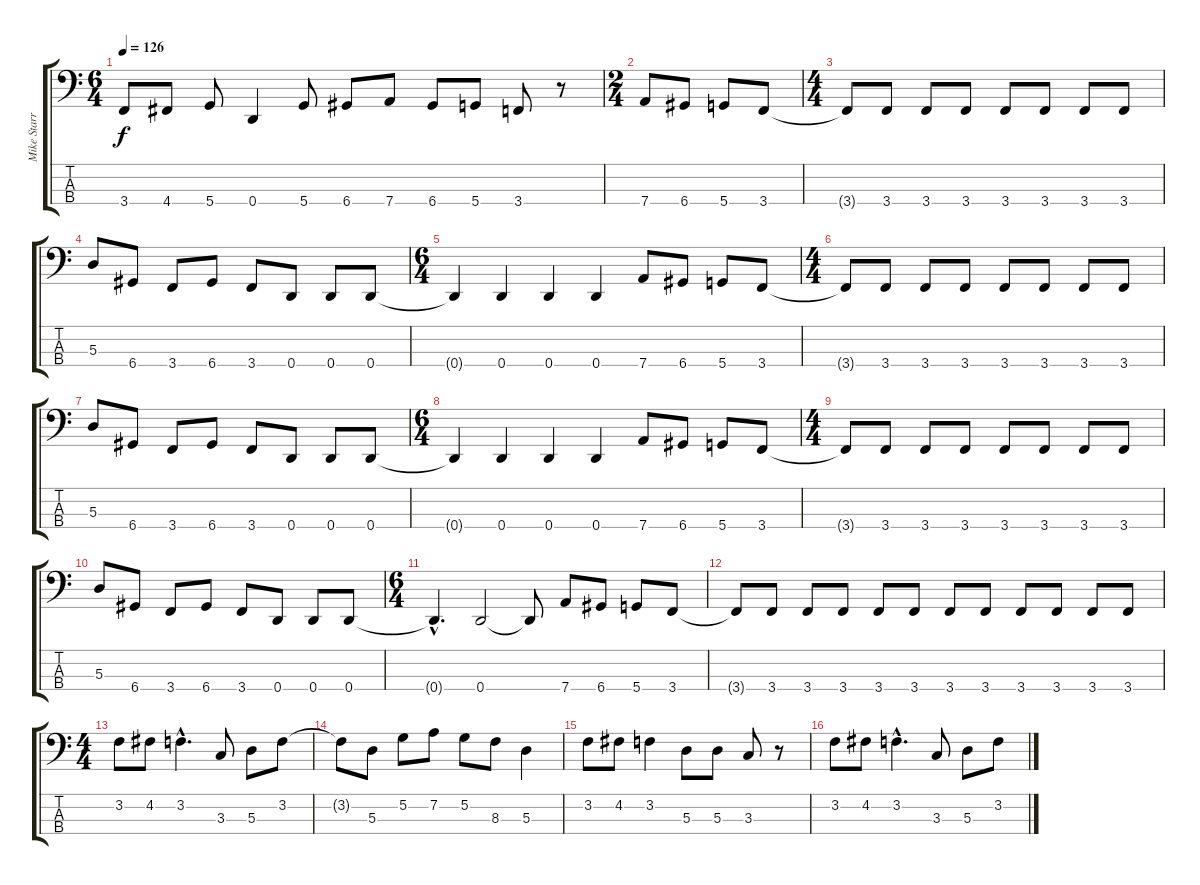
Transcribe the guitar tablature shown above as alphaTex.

\track ("Mike Starr" "Mike Starr") {instrument electricbasspick}
\staff {score tabs}
\tuning (G2 D2 A1 D1) {hide}
\ts (6 4)
\tempo 126
\clef f4
\ks c
3.4.8{dy f} 4.4.8 5.4.8 0.4.4 5.4.8 6.4.8 7.4.8 6.4.8 5.4.8 3.4.8 r.8 |
\ts (2 4)
7.4.8 6.4.8 5.4.8 3.4.8 |
\ts (4 4)
3.4{t}.8 3.4.8 3.4.8 3.4.8 3.4.8 3.4.8 3.4.8 3.4.8 |
5.3.8 6.4.8 3.4.8 6.4.8 3.4.8 0.4.8 0.4.8 0.4.8 |
\ts (6 4)
0.4{t}.4 0.4.4 0.4.4 0.4.4 7.4.8 6.4.8 5.4.8 3.4.8 |
\ts (4 4)
3.4{t}.8 3.4.8 3.4.8 3.4.8 3.4.8 3.4.8 3.4.8 3.4.8 |
5.3.8 6.4.8 3.4.8 6.4.8 3.4.8 0.4.8 0.4.8 0.4.8 |
\ts (6 4)
0.4{t}.4 0.4.4 0.4.4 0.4.4 7.4.8 6.4.8 5.4.8 3.4.8 |
\ts (4 4)
3.4{t}.8 3.4.8 3.4.8 3.4.8 3.4.8 3.4.8 3.4.8 3.4.8 |
5.3.8 6.4.8 3.4.8 6.4.8 3.4.8 0.4.8 0.4.8 0.4.8 |
\ts (6 4)
0.4{hac t}.4{d} 0.4.2 0.4{t}.8 7.4.8 6.4.8 5.4.8 3.4.8 |
3.4{t}.8 3.4.8 3.4.8 3.4.8 3.4.8 3.4.8 3.4.8 3.4.8 3.4.8 3.4.8 3.4.8 3.4.8 |
\ts (4 4)
3.2.8 4.2.8 3.2{hac}.4{d} 3.3.8 5.3.8 3.2.8 |
3.2{t}.8 5.3.8 5.2.8 7.2.8 5.2.8 8.3.8 5.3.4 |
3.2.8 4.2.8 3.2.4 5.3.8 5.3.8 3.3.8 r.8 |
3.2.8 4.2.8 3.2{hac}.4{d} 3.3.8 5.3.8 3.2.8
